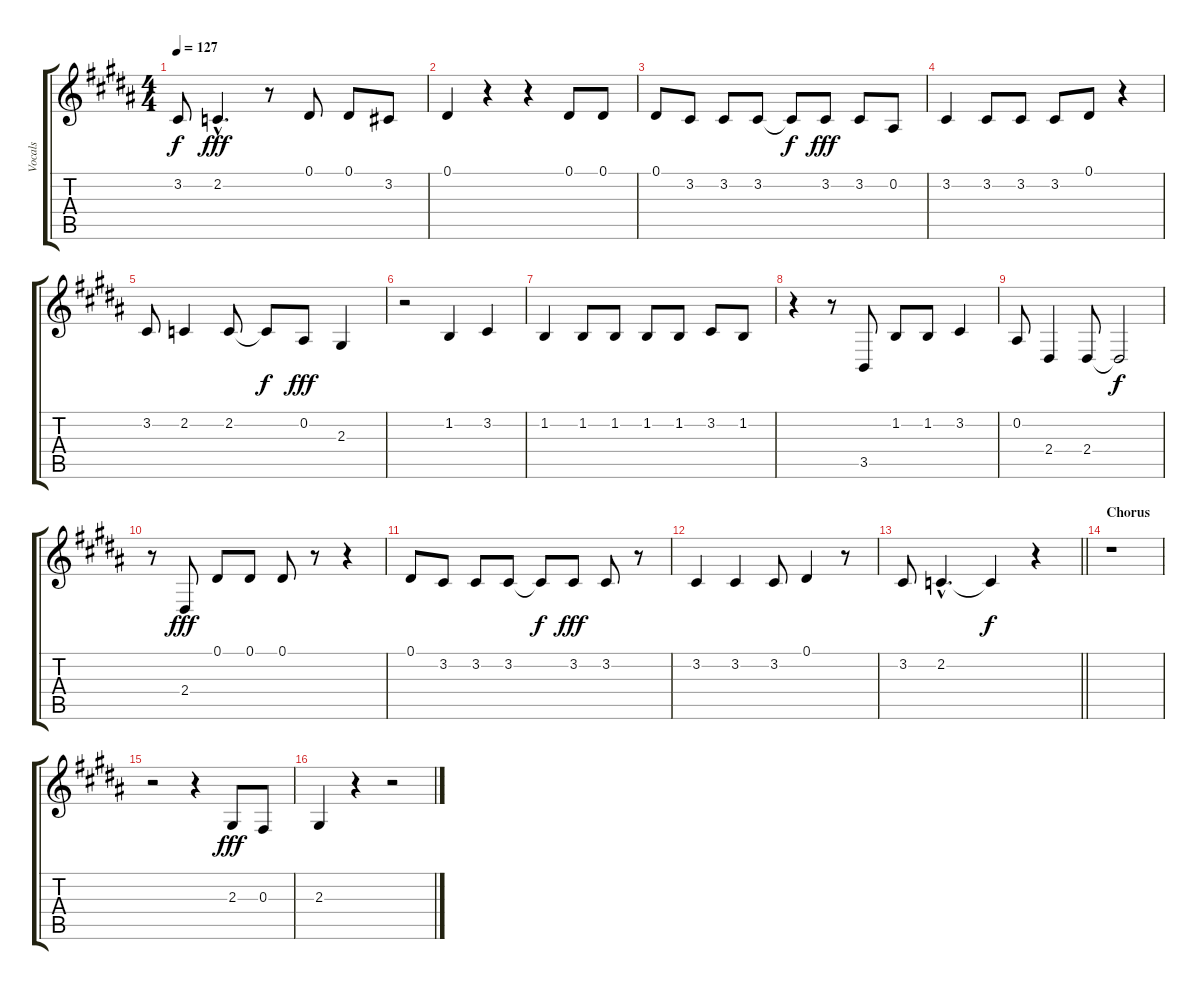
\track ("Vocals" "Vocals") {instrument lead6voice}
\staff {score tabs}
\tuning (Eb4 Bb3 Gb3 Db3 Ab2 Eb2) {hide}
\ts (4 4)
\tempo 127
\clef g2
\ks b
3.2{t}.8{dy f} 2.2{hac}.4{d dy fff} r.8 0.1.8 0.1.8 3.2.8 |
0.1.4 r.4 r.4 0.1.8 0.1.8 |
0.1.8 3.2.8 3.2.8 3.2.8 3.2{t}.8{dy f} 3.2.8{dy fff} 3.2.8 0.2.8 |
3.2.4 3.2.8 3.2.8 3.2.8 0.1.8 r.4 |
3.2.8 2.2.4 2.2.8 2.2{t}.8{dy f} 0.2.8{dy fff} 2.3.4 |
r.2 1.2.4 3.2.4 |
1.2.4 1.2.8 1.2.8 1.2.8 1.2.8 3.2.8 1.2.8 |
r.4 r.8 3.5.8 1.2.8 1.2.8 3.2.4 |
0.2.8 2.4.4 2.4.8 2.4{t}.2{dy f} |
r.8 2.4.8{dy fff} 0.1.8 0.1.8 0.1.8 r.8 r.4 |
0.1.8 3.2.8 3.2.8 3.2.8 3.2{t}.8{dy f} 3.2.8{dy fff} 3.2.8 r.8 |
3.2.4 3.2.4 3.2.8 0.1.4 r.8 |
\barLineRight lightlight
3.2.8 2.2{hac}.4{d} 2.2{t}.4{dy f} r.4 |
\section ("" "Chorus")
r.1 |
r.2 r.4 2.3.8{dy fff} 0.3.8 |
2.3.4 r.4 r.2
